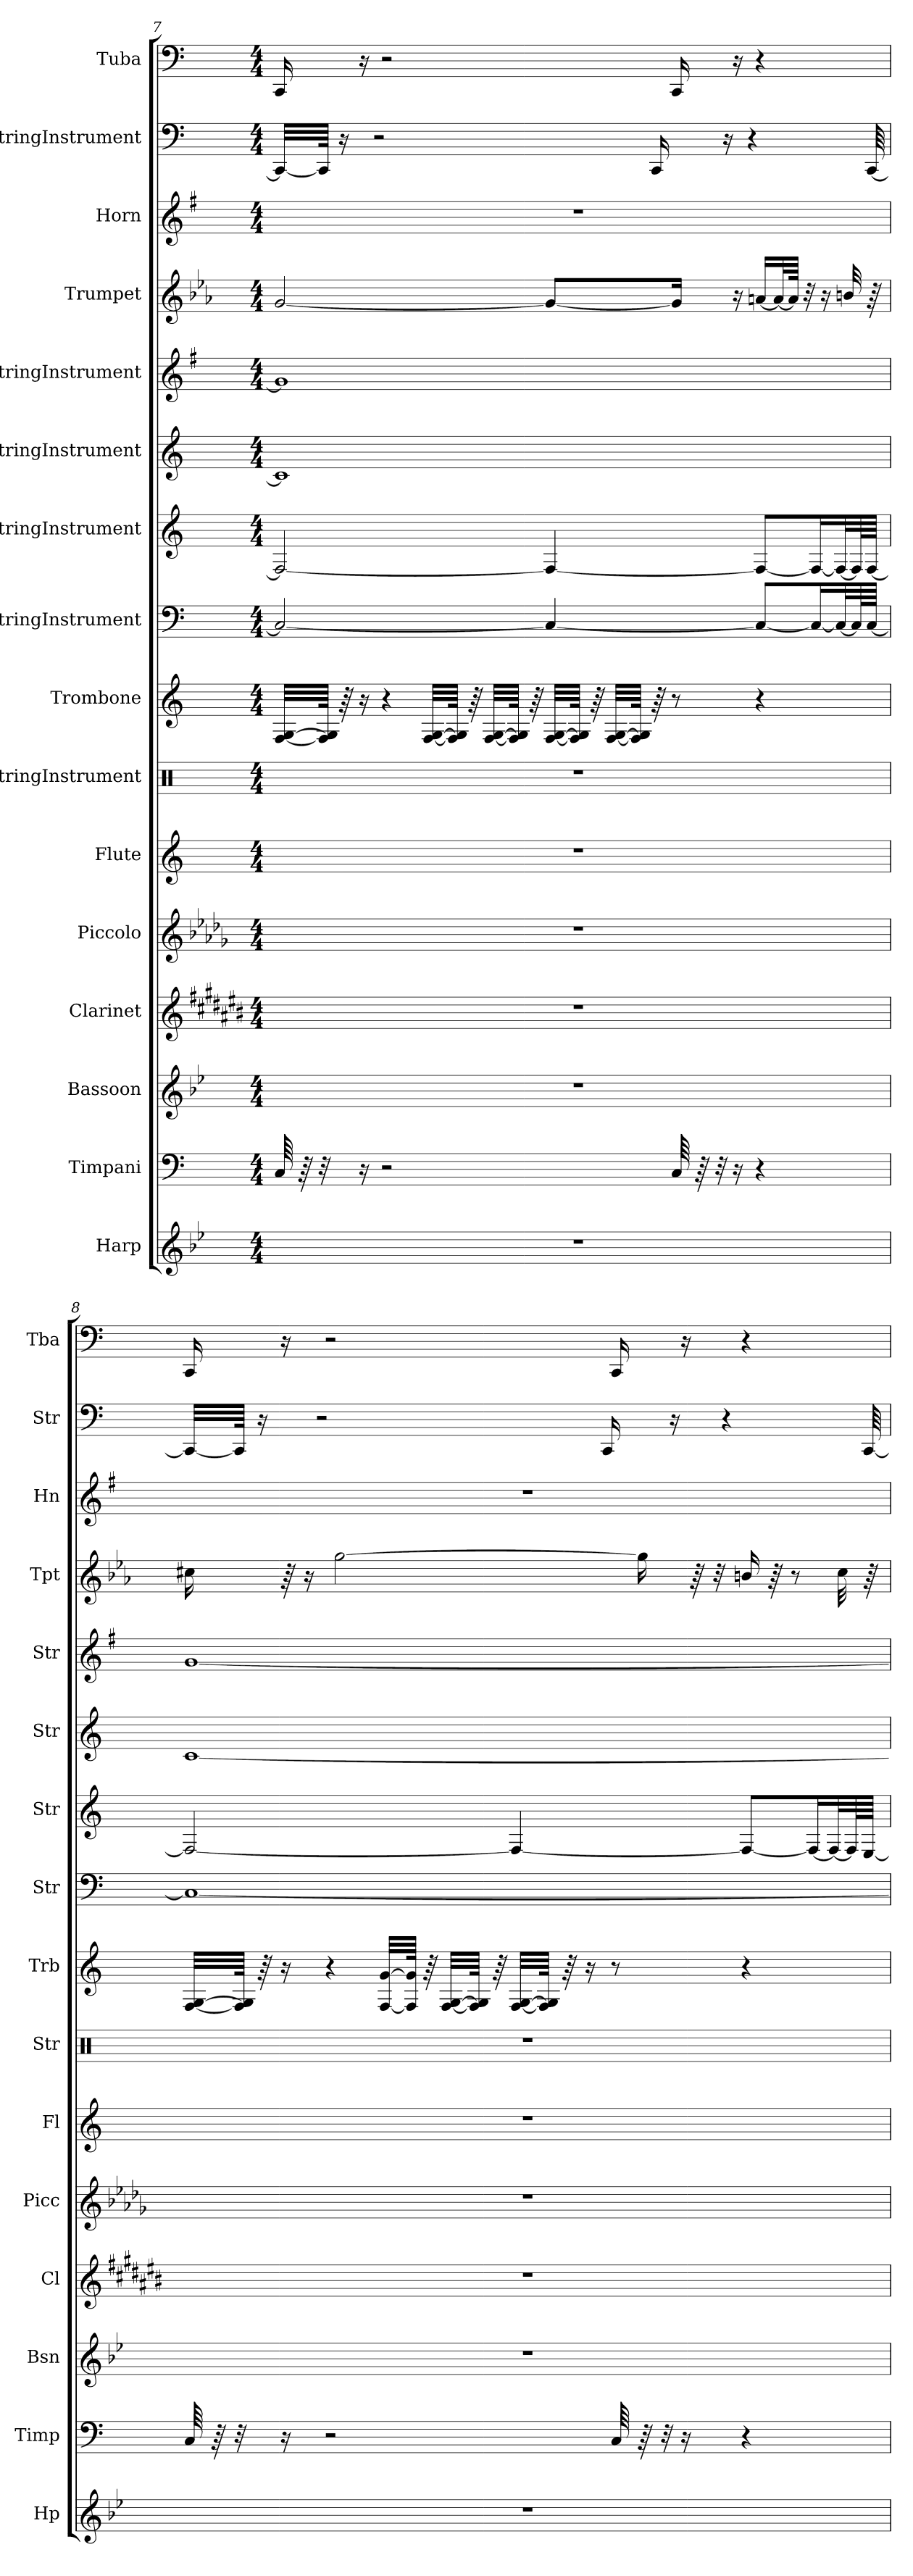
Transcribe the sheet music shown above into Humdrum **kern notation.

**kern	**kern	**kern	**kern	**kern	**kern	**kern	**kern	**kern	**kern	**kern	**kern	**kern	**kern	**kern	**kern
*part16	*part15	*part14	*part13	*part12	*part11	*part10	*part9	*part8	*part7	*part6	*part5	*part4	*part3	*part2	*part1
*staff16	*staff15	*staff14	*staff13	*staff12	*staff11	*staff10	*staff9	*staff8	*staff7	*staff6	*staff5	*staff4	*staff3	*staff2	*staff1
*I"Harp	*I"Timpani	*I"Bassoon	*I"Clarinet	*I"Piccolo	*I"Flute	*I"StringInstrument	*I"Trombone	*I"StringInstrument	*I"StringInstrument	*I"StringInstrument	*I"StringInstrument	*I"Trumpet	*I"Horn	*I"StringInstrument	*I"Tuba
*I'Hp	*I'Timp	*I'Bsn	*I'Cl	*I'Picc	*I'Fl	*I'Str	*I'Trb	*I'Str	*I'Str	*I'Str	*I'Str	*I'Tpt	*I'Hn	*I'Str	*I'Tba
!!LO:PB:g=z
*clefG2	*clefF4	*clefG2	*clefG2	*clefG2	*clefG2	*clefX	*clefG2	*clefF4	*clefG2	*clefG2	*clefG2	*clefG2	*clefG2	*clefF4	*clefF4
*	*	*	*ITrd1c2	*ITrd-7c-12	*	*	*	*	*	*	*	*ITrd1c2	*ITrd4c7	*	*
*k[b-e-]	*k[]	*k[b-e-]	*k[f#c#g#d#a#]	*k[b-e-a-d-g-]	*k[]	*k[]	*k[]	*k[]	*k[]	*k[]	*k[f#]	*k[b-e-a-d-g-]	*k[]	*k[]	*k[]
*M4/4	*M4/4	*M4/4	*M4/4	*M4/4	*M4/4	*M4/4	*M4/4	*M4/4	*M4/4	*M4/4	*M4/4	*M4/4	*M4/4	*M4/4	*M4/4
=7	=7	=7	=7	=7	=7	=7	=7	=7	=7	=7	=7	=7	=7	=7	=7
1r	64C/	1r	1r	1r	1r	1r	[32F/ [32G/LLL	2C/_	2F/_	1c]	1g]	[2f/	1r	32CC/LLL_	16CC/
.	64r	.	.	.	.	.	.	.	.	.	.	.	.	.	.
.	32r	.	.	.	.	.	64F/] 64G/]JJJk	.	.	.	.	.	.	64CC/JJJk]	.
.	.	.	.	.	.	.	64r	.	.	.	.	.	.	16r	.
.	16r	.	.	.	.	.	16r	.	.	.	.	.	.	.	16r
.	.	.	.	.	.	.	.	.	.	.	.	.	.	2r	.
.	2r	.	.	.	.	.	4r	.	.	.	.	.	.	.	2r
.	.	.	.	.	.	.	[32F/ [32G/LLL	.	.	.	.	.	.	.	.
.	.	.	.	.	.	.	64F/] 64G/]JJJk	.	.	.	.	.	.	.	.
.	.	.	.	.	.	.	64r	.	.	.	.	.	.	.	.
.	.	.	.	.	.	.	[32F/ [32G/LLL	.	.	.	.	.	.	.	.
.	.	.	.	.	.	.	64F/] 64G/]JJJk	.	.	.	.	.	.	.	.
.	.	.	.	.	.	.	64r	.	.	.	.	.	.	.	.
.	.	.	.	.	.	.	[32F/ [32G/LLL	4C/_	4F/_	.	.	8f/L_	.	.	.
.	.	.	.	.	.	.	64F/] 64G/]JJJk	.	.	.	.	.	.	.	.
.	.	.	.	.	.	.	64r	.	.	.	.	.	.	.	.
.	.	.	.	.	.	.	[32F/ [32G/LLL	.	.	.	.	.	.	.	.
.	.	.	.	.	.	.	64F/] 64G/]JJJk	.	.	.	.	.	.	.	.
.	.	.	.	.	.	.	64r	.	.	.	.	.	.	16CC/	.
.	64C/	.	.	.	.	.	8r	.	.	.	.	16f/Jk]	.	.	16CC/
.	64r	.	.	.	.	.	.	.	.	.	.	.	.	.	.
.	32r	.	.	.	.	.	.	.	.	.	.	.	.	.	.
.	.	.	.	.	.	.	.	.	.	.	.	.	.	16r	.
.	16r	.	.	.	.	.	.	.	.	.	.	16r	.	.	16r
.	.	.	.	.	.	.	.	.	.	.	.	.	.	4r	.
.	4r	.	.	.	.	.	4r	8C/L_	8F/L_	.	.	[16gn/LL	.	.	4r
.	.	.	.	.	.	.	.	.	.	.	.	32g/L_	.	.	.
.	.	.	.	.	.	.	.	.	.	.	.	64g/JJJk]	.	.	.
.	.	.	.	.	.	.	.	.	.	.	.	32r	.	.	.
.	.	.	.	.	.	.	.	16C/L_	16F/L_	.	.	.	.	.	.
.	.	.	.	.	.	.	.	.	.	.	.	16r	.	.	.
.	.	.	.	.	.	.	.	32C/L_	32F/L_	.	.	.	.	.	.
.	.	.	.	.	.	.	.	.	.	.	.	32an/	.	.	.
.	.	.	.	.	.	.	.	64C/L]	64F/L]	.	.	.	.	.	.
.	.	.	.	.	.	.	.	[64C/JJJJ	[64F/JJJJ	.	.	64r	.	[64CC/	.
!!LO:PB:g=z
=8	=8	=8	=8	=8	=8	=8	=8	=8	=8	=8	=8	=8	=8	=8	=8
1r	64C/	1r	1r	1r	1r	1r	[32F/ [32G/LLL	1C_	2F/_	[1c	[1g	16bn\	1r	32CC/LLL_	16CC/
.	64r	.	.	.	.	.	.	.	.	.	.	.	.	.	.
.	32r	.	.	.	.	.	64F/] 64G/]JJJk	.	.	.	.	.	.	64CC/JJJk]	.
.	.	.	.	.	.	.	64r	.	.	.	.	.	.	16r	.
.	16r	.	.	.	.	.	16r	.	.	.	.	64r	.	.	16r
.	.	.	.	.	.	.	.	.	.	.	.	16r	.	.	.
.	.	.	.	.	.	.	.	.	.	.	.	.	.	2r	.
.	2r	.	.	.	.	.	4r	.	.	.	.	.	.	.	2r
.	.	.	.	.	.	.	.	.	.	.	.	[2ff\	.	.	.
.	.	.	.	.	.	.	[32F/ [32g/LLL	.	.	.	.	.	.	.	.
.	.	.	.	.	.	.	64F/] 64g/]JJJk	.	.	.	.	.	.	.	.
.	.	.	.	.	.	.	64r	.	.	.	.	.	.	.	.
.	.	.	.	.	.	.	[32F/ [32G/LLL	.	.	.	.	.	.	.	.
.	.	.	.	.	.	.	64F/] 64G/]JJJk	.	.	.	.	.	.	.	.
.	.	.	.	.	.	.	64r	.	.	.	.	.	.	.	.
.	.	.	.	.	.	.	[32F/ [32G/LLL	.	4F/_	.	.	.	.	.	.
.	.	.	.	.	.	.	64F/] 64G/]JJJk	.	.	.	.	.	.	.	.
.	.	.	.	.	.	.	64r	.	.	.	.	.	.	.	.
.	.	.	.	.	.	.	16r	.	.	.	.	.	.	.	.
.	.	.	.	.	.	.	.	.	.	.	.	.	.	16CC/	.
.	64C/	.	.	.	.	.	8r	.	.	.	.	.	.	.	16CC/
.	64r	.	.	.	.	.	.	.	.	.	.	16ff\]	.	.	.
.	32r	.	.	.	.	.	.	.	.	.	.	.	.	.	.
.	.	.	.	.	.	.	.	.	.	.	.	.	.	16r	.
.	16r	.	.	.	.	.	.	.	.	.	.	.	.	.	16r
.	.	.	.	.	.	.	.	.	.	.	.	64r	.	.	.
.	.	.	.	.	.	.	.	.	.	.	.	32r	.	.	.
.	.	.	.	.	.	.	.	.	.	.	.	.	.	4r	.
.	4r	.	.	.	.	.	4r	.	8F/L_	.	.	16an/	.	.	4r
.	.	.	.	.	.	.	.	.	.	.	.	64r	.	.	.
.	.	.	.	.	.	.	.	.	.	.	.	8r	.	.	.
.	.	.	.	.	.	.	.	.	16F/L_	.	.	.	.	.	.
.	.	.	.	.	.	.	.	.	32F/L_	.	.	.	.	.	.
.	.	.	.	.	.	.	.	.	.	.	.	32b\	.	.	.
.	.	.	.	.	.	.	.	.	64F/L]	.	.	.	.	.	.
.	.	.	.	.	.	.	.	.	[64E/JJJJ	.	.	64r	.	[64CC/	.
=	=	=	=	=	=	=	=	=	=	=	=	=	=	=	=
*-	*-	*-	*-	*-	*-	*-	*-	*-	*-	*-	*-	*-	*-	*-	*-
